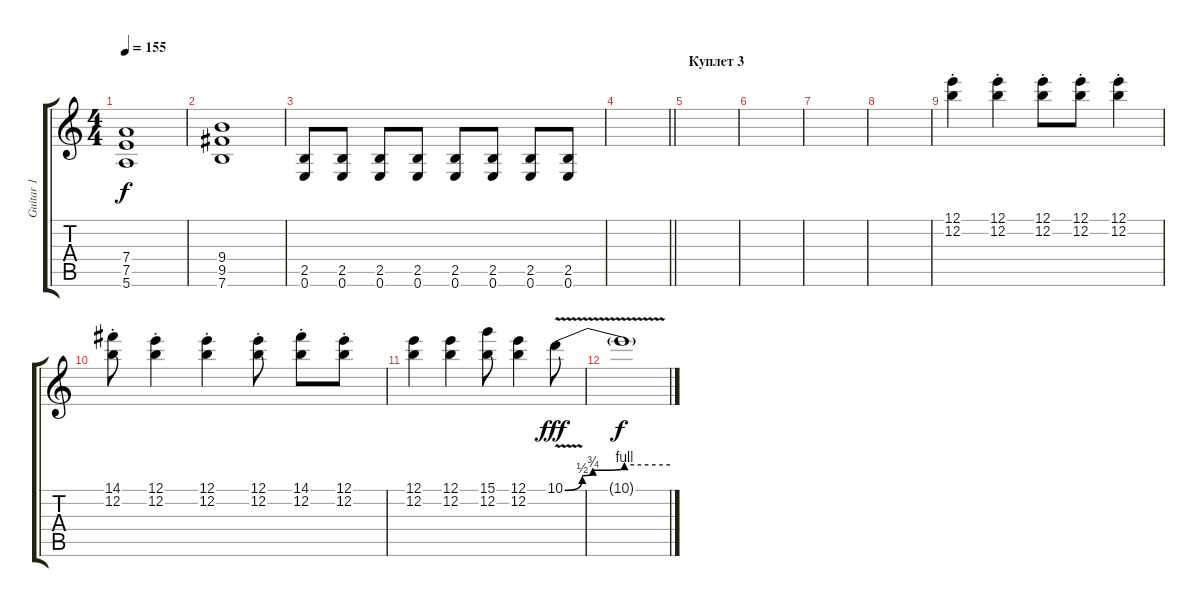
\track ("Guitar 1" "Guitar 1") {instrument distortionguitar}
\staff {score tabs}
\tuning (E4 B3 G3 D3 A2 E2) {hide}
\ts (4 4)
\tempo 155
\clef g2
\ks c
(7.4 7.5 5.6).1{dy f} |
(9.4 9.5 7.6).1 |
(2.5 0.6).8 (2.5 0.6).8 (2.5 0.6).8 (2.5 0.6).8 (2.5 0.6).8 (2.5 0.6).8 (2.5 0.6).8 (2.5 0.6).8 |
\barLineRight lightlight
|
\section ("" "Куплет 3")
|
|
|
|
(12.1{st} 12.2).4{volume 13} (12.1{st} 12.2{st}).4 (12.1 12.2{st}).8 (12.1{st} 12.2).8 (12.1{st} 12.2).4 |
(14.1 12.2{st}).8 (12.1 12.2{st}).4 (12.1{st} 12.2).4 (12.1{st} 12.2).8 (14.1 12.2{st}).8 (12.1 12.2{st}).8 |
(12.1 12.2).4 (12.1 12.2).4 (15.1 12.2).8 (12.1 12.2).4 10.1{be (custom 0 0 10 2 16 3 34 4 60 4) v}.8{dy fff} |
10.1{t}.1{dy f}
